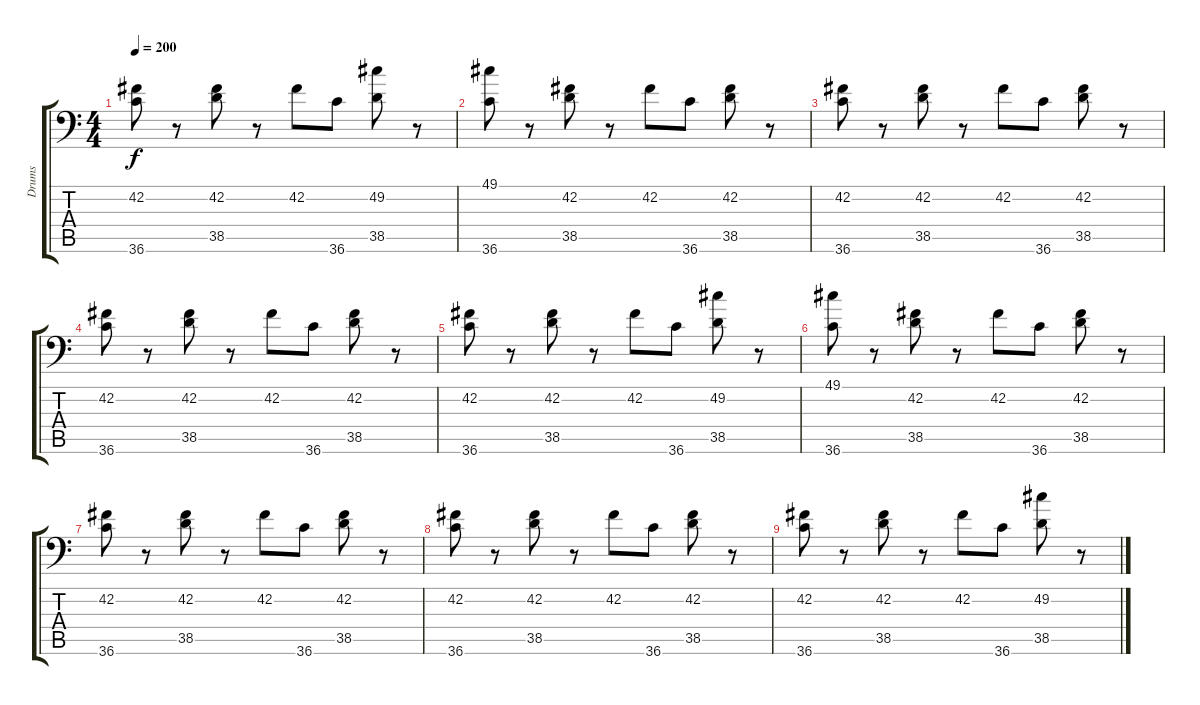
\track ("Drums" "Drums") {instrument acousticgrandpiano}
\staff {score tabs}
\tuning (C-1 C-1 C-1 C-1 C-1 C-1) {hide}
\ts (4 4)
\tempo 200
\clef f4
\ks c
(42.2 36.6).8{dy f} r.8 (42.2 38.5).8 r.8 42.2.8 36.6.8 (49.2 38.5).8 r.8 |
(49.1 36.6).8 r.8 (42.2 38.5).8 r.8 42.2.8 36.6.8 (42.2 38.5).8 r.8 |
(42.2 36.6).8 r.8 (42.2 38.5).8 r.8 42.2.8 36.6.8 (42.2 38.5).8 r.8 |
(42.2 36.6).8 r.8 (42.2 38.5).8 r.8 42.2.8 36.6.8 (42.2 38.5).8 r.8 |
(42.2 36.6).8 r.8 (42.2 38.5).8 r.8 42.2.8 36.6.8 (49.2 38.5).8 r.8 |
(49.1 36.6).8 r.8 (42.2 38.5).8 r.8 42.2.8 36.6.8 (42.2 38.5).8 r.8 |
(42.2 36.6).8 r.8 (42.2 38.5).8 r.8 42.2.8 36.6.8 (42.2 38.5).8 r.8 |
(42.2 36.6).8 r.8 (42.2 38.5).8 r.8 42.2.8 36.6.8 (42.2 38.5).8 r.8 |
(42.2 36.6).8 r.8 (42.2 38.5).8 r.8 42.2.8 36.6.8 (49.2 38.5).8 r.8
